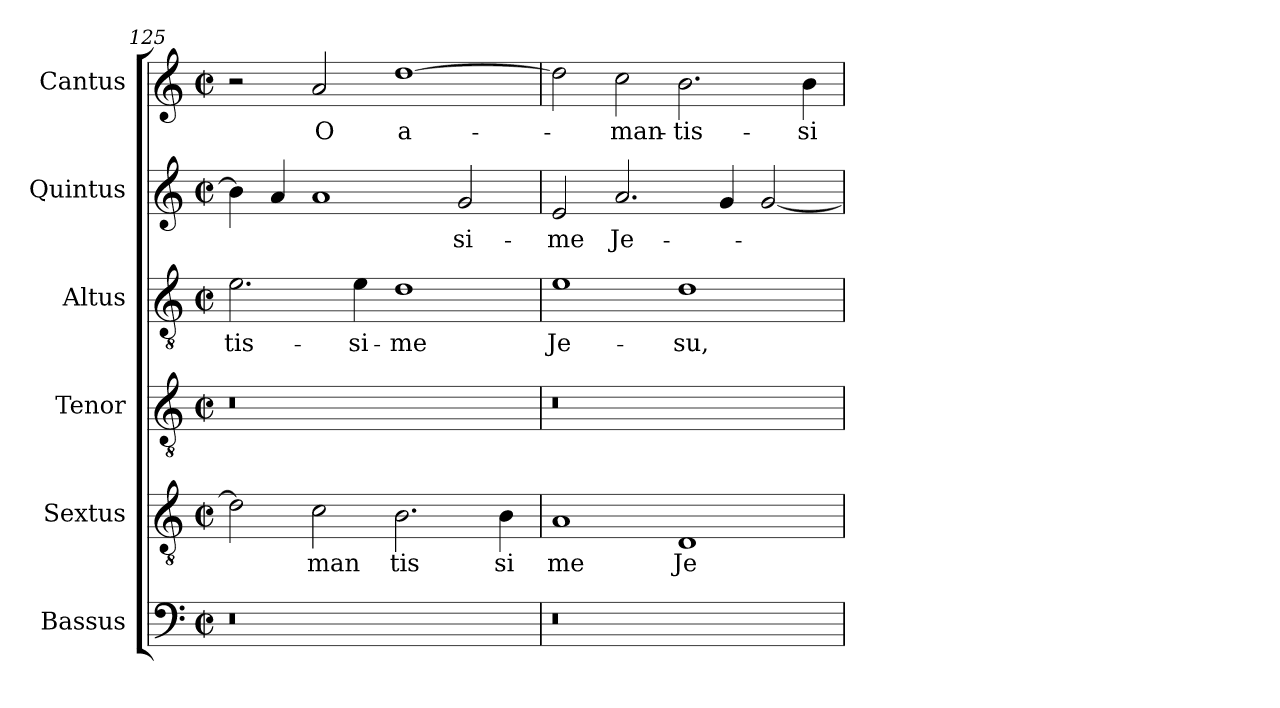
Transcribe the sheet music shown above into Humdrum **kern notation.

**kern	**kern	**text	**kern	**kern	**text	**kern	**text	**kern	**text
*part6	*part5	*part5	*part4	*part3	*part3	*part2	*part2	*part1	*part1
*staff6	*staff5	*staff5	*staff4	*staff3	*staff3	*staff2	*staff2	*staff1	*staff1
*I"Bassus	*I"Sextus	*	*I"Tenor	*I"Altus	*	*I"Quintus	*	*I"Cantus	*
*clefF4	*clefGv2	*	*clefGv2	*clefGv2	*	*clefG2	*	*clefG2	*
*k[]	*k[]	*	*k[]	*k[]	*	*k[]	*	*k[]	*
*C:	*C:	*	*C:	*C:	*	*C:	*	*C:	*
*M2/2	*M2/2	*	*M2/2	*M2/2	*	*M2/2	*	*M2/2	*
*met(c|)	*met(c|)	*	*met(c|)	*met(c|)	*	*met(c|)	*	*met(c|)	*
=125	=125	=125	=125	=125	=125	=125	=125	=125	=125
!	!	!	!	!	!LO:LY:b:cj	!	!	!	!
0r	2d\]	.	0r	2.e\	-tis-	4b\]	.	2r	.
.	.	.	.	.	.	4a/	.	.	.
!	!	!LO:LY:b:cj	!	!	!	!	!	!	!LO:LY:b:cj
.	2c\	man	.	.	.	1a	.	2a/	O
!	!	!	!	!	!LO:LY:b:cj	!	!	!	!
.	.	.	.	4e\	-si-	.	.	.	.
!	!	!LO:LY:b:cj	!	!	!LO:LY:b:cj	!	!	!	!LO:LY:b:rj
.	2.B\	tis	.	1d	-me	.	.	[>1dd	a-
!	!	!	!	!	!	!	!LO:LY:b:cj	!	!
.	.	.	.	.	.	2g/	-si-	.	.
!	!	!LO:LY:b:cj	!	!	!	!	!	!	!
.	4B\	si	.	.	.	.	.	.	.
=126	=126	=126	=126	=126	=126	=126	=126	=126	=126
!	!	!LO:LY:b:cj	!	!	!LO:LY:b:cj	!	!LO:LY:b:cj	!	!
0r	1A	me	0r	1e	Je-	2e/	-me	2dd\]	.
!	!	!	!	!	!	!	!LO:LY:b:cj	!	!LO:LY:b:cj
.	.	.	.	.	.	2.a/	Je-	2cc\	-man-
!	!	!LO:LY:b:cj	!	!	!LO:LY:b:cj	!	!	!	!LO:LY:b:cj
.	1D	Je	.	1d	-su,	.	.	2.b\	-tis-
.	.	.	.	.	.	4g/	.	.	.
.	.	.	.	.	.	[<2g/	.	.	.
!	!	!	!	!	!	!	!	!	!LO:LY:b:cj
.	.	.	.	.	.	.	.	4b\	-si-
=	=	=	=	=	=	=	=	=	=
*-	*-	*-	*-	*-	*-	*-	*-	*-	*-
